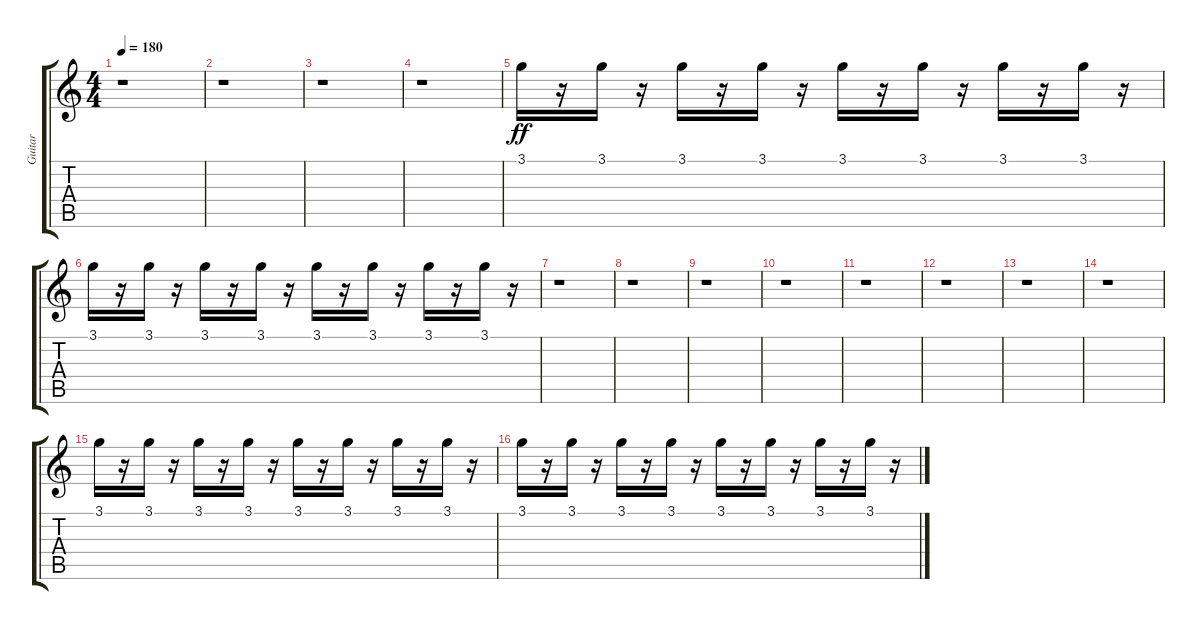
\track ("Guitar" "Guitar") {instrument overdrivenguitar}
\staff {score tabs}
\tuning (E4 B3 G3 D3 A2 E2) {hide}
\ts (4 4)
\tempo 180
\clef g2
\ks c
r.1{dy ff} |
r.1 |
r.1 |
r.1 |
3.1.16{balance 0} r.16 3.1.16{balance 2} r.16 3.1.16{balance 4} r.16 3.1.16{balance 6} r.16 3.1.16{balance 8} r.16 3.1.16{balance 10} r.16 3.1.16{balance 12} r.16 3.1.16{balance 14} r.16 |
3.1.16{balance 16} r.16 3.1.16{balance 14} r.16 3.1.16{balance 12} r.16 3.1.16{balance 10} r.16 3.1.16{balance 8} r.16 3.1.16{balance 6} r.16 3.1.16{balance 4} r.16 3.1.16{balance 2} r.16 |
r.1 |
r.1 |
r.1 |
r.1 |
r.1 |
r.1 |
r.1 |
r.1 |
3.1.16{balance 0} r.16 3.1.16{balance 2} r.16 3.1.16{balance 4} r.16 3.1.16{balance 6} r.16 3.1.16{balance 8} r.16 3.1.16{balance 10} r.16 3.1.16{balance 12} r.16 3.1.16{balance 14} r.16 |
3.1.16{balance 16} r.16 3.1.16{balance 14} r.16 3.1.16{balance 12} r.16 3.1.16{balance 10} r.16 3.1.16{balance 8} r.16 3.1.16{balance 6} r.16 3.1.16{balance 4} r.16 3.1.16{balance 2} r.16
